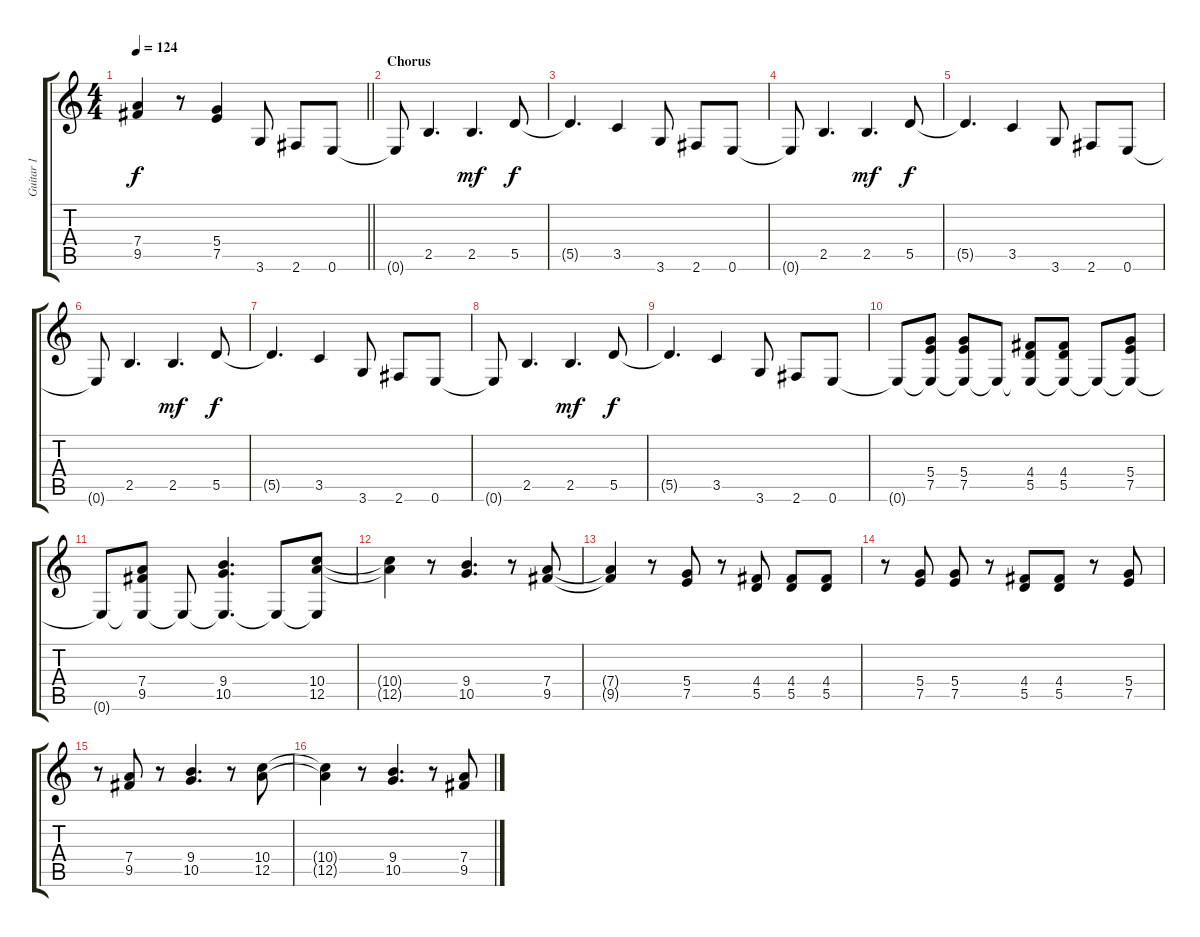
\track ("Guitar 1" "Guitar 1") {instrument overdrivenguitar}
\staff {score tabs}
\tuning (E4 B3 G3 D3 A2 E2) {hide}
\ts (4 4)
\tempo 124
\clef g2
\barLineRight lightlight
\ks c
(7.4{t} 9.5{t}).4{dy f} r.8 (5.4 7.5).4 3.6.8 2.6.8 0.6.8{volume 14} |
\section ("" "Chorus")
0.6{t}.8 2.5.4{d} 2.5.4{d dy mf} 5.5.8{dy f} |
5.5{t}.4{d} 3.5.4 3.6.8 2.6.8 0.6.8 |
0.6{t}.8 2.5.4{d} 2.5.4{d dy mf} 5.5.8{dy f} |
5.5{t}.4{d} 3.5.4 3.6.8 2.6.8 0.6.8 |
0.6{t}.8 2.5.4{d} 2.5.4{d dy mf} 5.5.8{dy f} |
5.5{t}.4{d} 3.5.4 3.6.8 2.6.8 0.6.8 |
0.6{t}.8 2.5.4{d} 2.5.4{d dy mf} 5.5.8{dy f} |
5.5{t}.4{d} 3.5.4 3.6.8 2.6.8 0.6.8 |
0.6{t}.8 (5.4 7.5 0.6{t}).8{volume 12} (5.4 7.5 0.6{t}).8 0.6{t}.8 (4.4 5.5 0.6{t}).8 (4.4 5.5 0.6{t}).8 0.6{t}.8 (5.4 7.5 0.6{t}).8 |
0.6{t}.8 (7.4 9.5 0.6{t}).8 0.6{t}.8 (9.4 10.5 0.6{t}).4{d} 0.6{t}.8 (10.4 12.5 0.6{t}).8 |
(10.4{t} 12.5{t}).4 r.8 (9.4 10.5).4{d} r.8 (7.4 9.5).8 |
(7.4{t} 9.5{t}).4 r.8 (5.4 7.5).8 r.8 (4.4 5.5).8 (4.4 5.5).8 (4.4 5.5).8 |
r.8 (5.4 7.5).8 (5.4 7.5).8 r.8 (4.4 5.5).8 (4.4 5.5).8 r.8 (5.4 7.5).8 |
r.8 (7.4 9.5).8 r.8 (9.4 10.5).4{d} r.8 (10.4 12.5).8 |
(10.4{t} 12.5{t}).4 r.8 (9.4 10.5).4{d} r.8 (7.4 9.5).8
